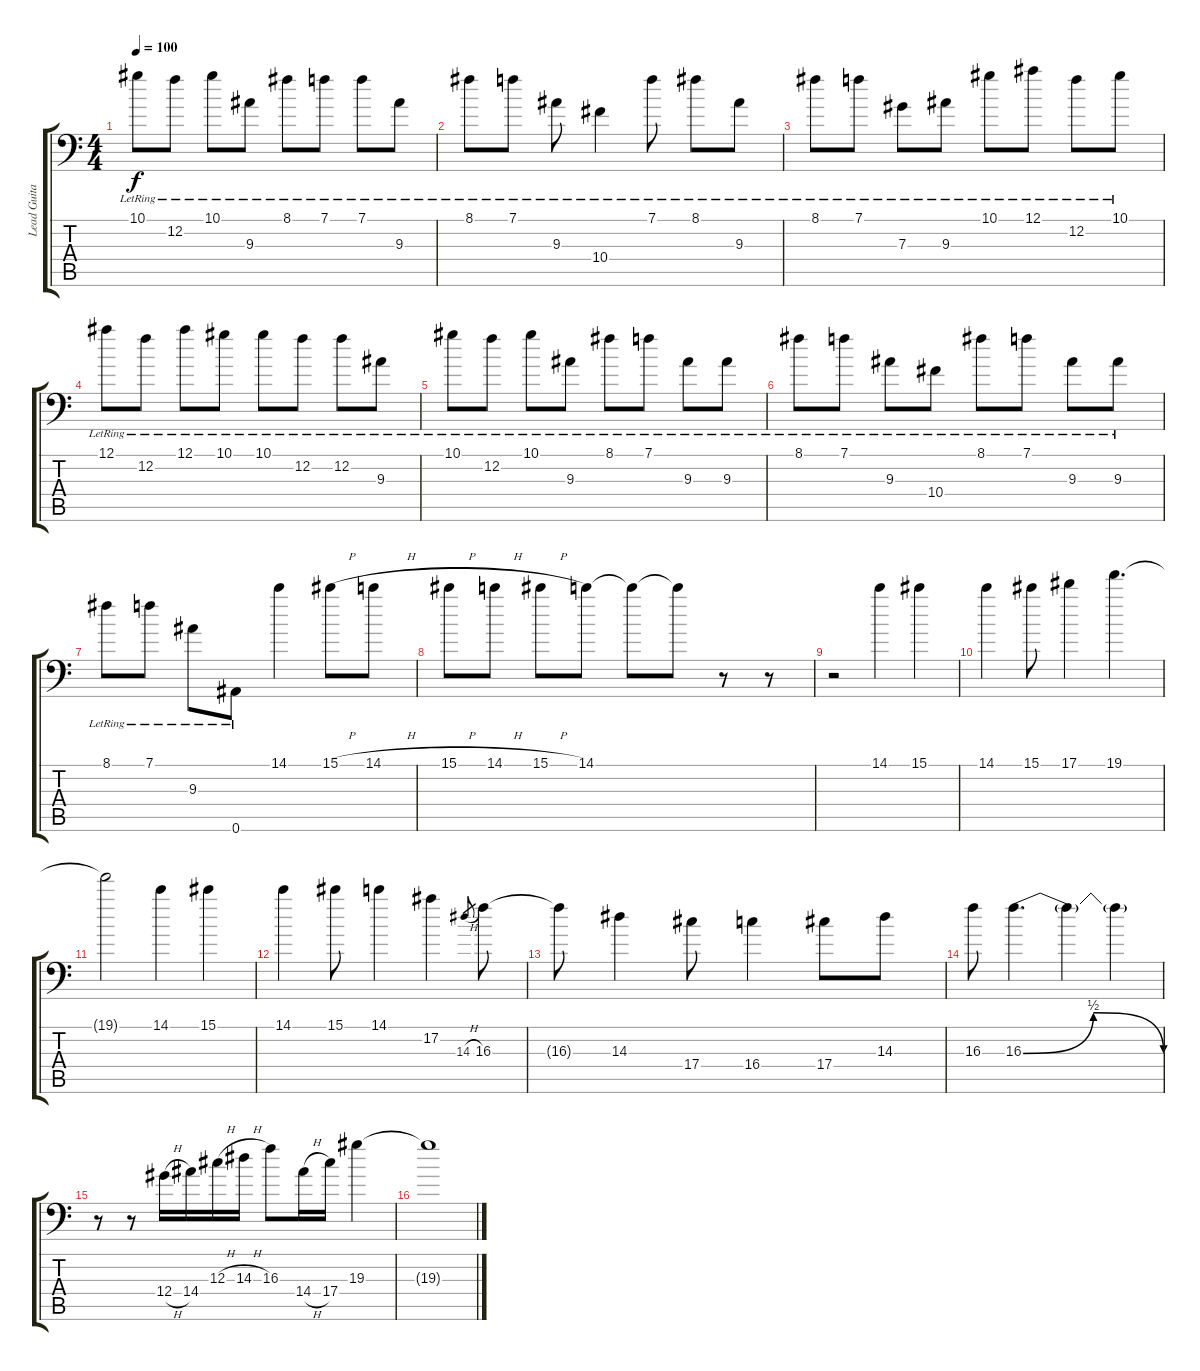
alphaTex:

\track ("Lead Guitar" "Lead Guita") {instrument electricguitarjazz}
\staff {score tabs}
\tuning (Bb3 F3 Db3 Ab2 Eb2 Bb1) {hide}
\ts (4 4)
\tempo 100
\clef f4
\ks c
10.1{lr}.8{dy f} 12.2{lr}.8 10.1{lr}.8 9.3{lr}.8 8.1{lr}.8 7.1{lr}.8 7.1{lr}.8 9.3{lr}.8 |
8.1{lr}.8 7.1{lr}.8 9.3{lr}.8 10.4{lr}.4 7.1{lr}.8 8.1{lr}.8 9.3{lr}.8 |
8.1{lr}.8 7.1{lr}.8 7.3{lr}.8 9.3{lr}.8 10.1{lr}.8 12.1{lr}.8 12.2{lr}.8 10.1{lr}.8 |
12.1{lr}.8 12.2{lr}.8 12.1{lr}.8 10.1{lr}.8 10.1{lr}.8 12.2{lr}.8 12.2{lr}.8 9.3{lr}.8 |
10.1{lr}.8 12.2{lr}.8 10.1{lr}.8 9.3{lr}.8 8.1{lr}.8 7.1{lr}.8 9.3{lr}.8 9.3{lr}.8 |
8.1{lr}.8 7.1{lr}.8 9.3{lr}.8 10.4{lr}.8 8.1{lr}.8 7.1{lr}.8 9.3{lr}.8 9.3{lr}.8 |
8.1{lr}.8 7.1{lr}.8 9.3{lr}.8 0.6{lr}.8 14.1.4 15.1{h}.8 14.1{h}.8 |
15.1{h}.8 14.1{h}.8 15.1{h}.8 14.1.8 14.1{t}.8 14.1{t}.8 r.8 r.8 |
r.2 14.1.4 15.1.4 |
14.1.4 15.1.8 17.1.4 19.1.4{d} |
19.1{t}.2 14.1.4 15.1.4 |
14.1.4 15.1.8 14.1.4 17.2.4 14.3{h}.8{gr} 16.3.8 |
16.3{t}.8 14.3.4 17.4.8 16.4.4 17.4.8 14.3.8 |
16.3.8 16.3{be (bendrelease 0 0 19 2 19 2 60 0)}.4{d} 16.3{t}.4 16.3{t}.4 |
r.8 r.8 12.4{h}.16 14.4.16 12.3{h}.16 14.3{h}.16 16.3.8 14.4{h}.16 17.4.16 19.3.4 |
19.3{t}.1
